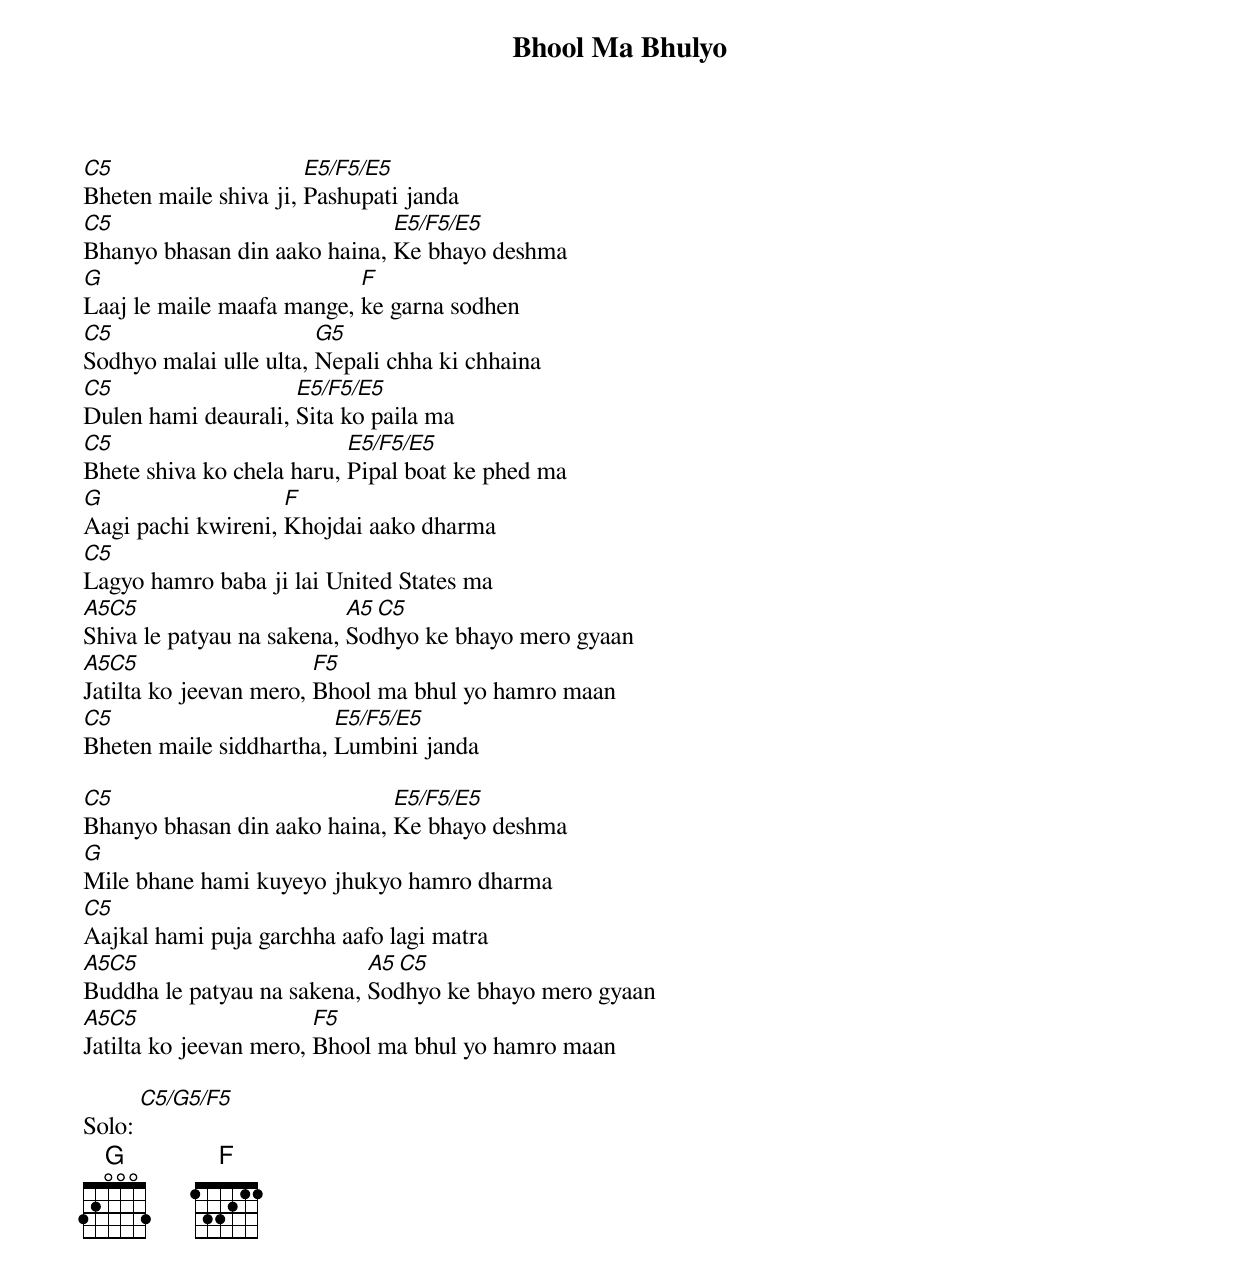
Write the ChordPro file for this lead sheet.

{title: Bhool Ma Bhulyo}
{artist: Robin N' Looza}

[C5]Bheten maile shiva ji, [E5/F5/E5]Pashupati janda
[C5]Bhanyo bhasan din aako haina, [E5/F5/E5]Ke bhayo deshma
[G]Laaj le maile maafa mange, [F]ke garna sodhen
[C5]Sodhyo malai ulle ulta, [G5]Nepali chha ki chhaina
[C5]Dulen hami deaurali, [E5/F5/E5]Sita ko paila ma
[C5]Bhete shiva ko chela haru, [E5/F5/E5]Pipal boat ke phed ma
[G]Aagi pachi kwireni, [F]Khojdai aako dharma
[C5]Lagyo hamro baba ji lai United States ma
[A5C5]Shiva le patyau na sakena, [A5 C5]Sodhyo ke bhayo mero gyaan
[A5C5]Jatilta ko jeevan mero, [F5]Bhool ma bhul yo hamro maan
[C5]Bheten maile siddhartha, [E5/F5/E5]Lumbini janda

[C5]Bhanyo bhasan din aako haina, [E5/F5/E5]Ke bhayo deshma
[G]Mile bhane hami kuyeyo jhukyo hamro dharma
[C5]Aajkal hami puja garchha aafo lagi matra
[A5C5]Buddha le patyau na sakena, [A5 C5]Sodhyo ke bhayo mero gyaan
[A5C5]Jatilta ko jeevan mero, [F5]Bhool ma bhul yo hamro maan

Solo: [C5/G5/F5]
